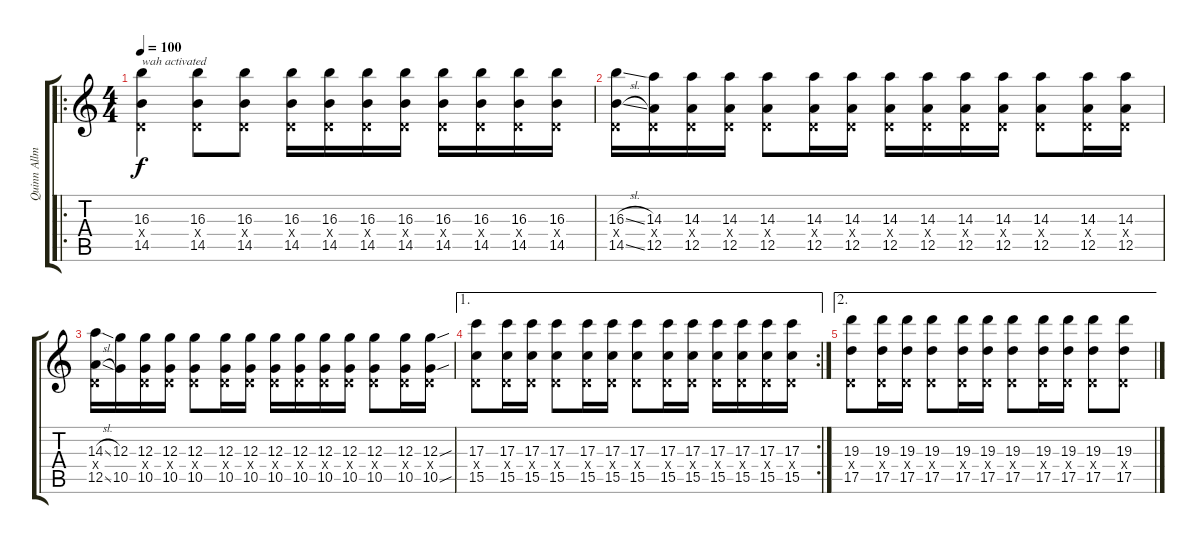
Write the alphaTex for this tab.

\track ("Quinn Allman-guitar 6" "Quinn Allm") {instrument overdrivenguitar}
\staff {score tabs}
\tuning (E4 B3 G3 D3 A2 D2) {hide}
\ro
\ts (4 4)
\tempo 100
\clef g2
\ks c
(16.3 0.4{x} 14.5).4{txt "wah activated" dy f} (16.3 0.4{x} 14.5).8 (16.3 0.4{x} 14.5).8 (16.3 0.4{x} 14.5).16 (16.3 0.4{x} 14.5).16 (16.3 0.4{x} 14.5).16 (16.3 0.4{x} 14.5).16 (16.3 0.4{x} 14.5).16 (16.3 0.4{x} 14.5).16 (16.3 0.4{x} 14.5).16 (16.3 0.4{x} 14.5).16 |
(16.3{sl} 0.4{x} 14.5{sl}).16 (14.3 0.4{x} 12.5).16 (14.3 0.4{x} 12.5).16 (14.3 0.4{x} 12.5).16 (14.3 0.4{x} 12.5).8 (14.3 0.4{x} 12.5).16 (14.3 0.4{x} 12.5).16 (14.3 0.4{x} 12.5).16 (14.3 0.4{x} 12.5).16 (14.3 0.4{x} 12.5).16 (14.3 0.4{x} 12.5).16 (14.3 0.4{x} 12.5).8 (14.3 0.4{x} 12.5).16 (14.3 0.4{x} 12.5).16 |
(14.3{sl} 0.4{x} 12.5{sl}).16 (12.3 10.5).16 (12.3 0.4{x} 10.5).16 (12.3 0.4{x} 10.5).16 (12.3 0.4{x} 10.5).8 (12.3 0.4{x} 10.5).16 (12.3 0.4{x} 10.5).16 (12.3 0.4{x} 10.5).16 (12.3 0.4{x} 10.5).16 (12.3 0.4{x} 10.5).16 (12.3 0.4{x} 10.5).16 (12.3 0.4{x} 10.5).8 (12.3 0.4{x} 10.5).16 (12.3{sou} 0.4{x} 10.5{sou}).16 |
\ae 1
\rc 2
(17.3 0.4{x} 15.5).8 (17.3 0.4{x} 15.5).16 (17.3 0.4{x} 15.5).16 (17.3 0.4{x} 15.5).8 (17.3 0.4{x} 15.5).16 (17.3 0.4{x} 15.5).16 (17.3 0.4{x} 15.5).8 (17.3 0.4{x} 15.5).16 (17.3 0.4{x} 15.5).16 (17.3 0.4{x} 15.5).16 (17.3 0.4{x} 15.5).16 (17.3 0.4{x} 15.5).16 (17.3 0.4{x} 15.5).16 |
\ae 2
(19.3 0.4{x} 17.5).8 (19.3 0.4{x} 17.5).16 (19.3 0.4{x} 17.5).16 (19.3 0.4{x} 17.5).8 (19.3 0.4{x} 17.5).16 (19.3 0.4{x} 17.5).16 (19.3 0.4{x} 17.5).8 (19.3 0.4{x} 17.5).16 (19.3 0.4{x} 17.5).16 (19.3 0.4{x} 17.5).8 (19.3 0.4{x} 17.5).8
